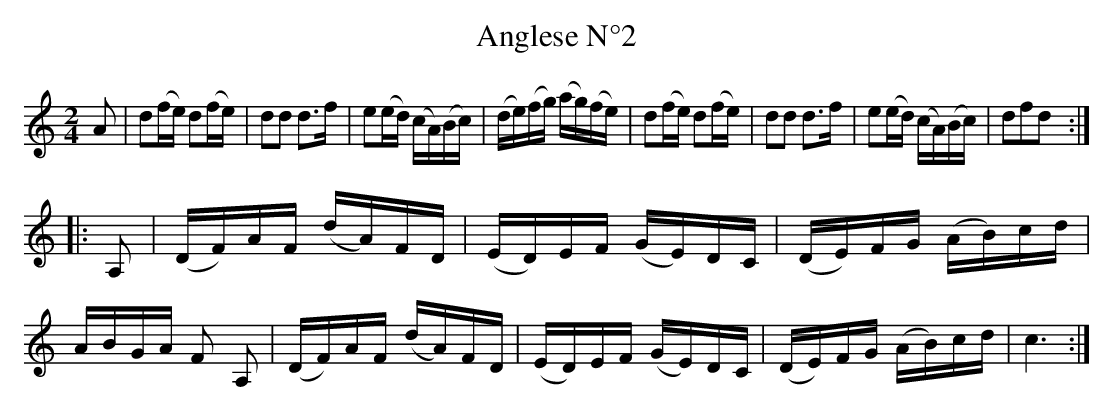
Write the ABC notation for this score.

X:1
T:Anglese N°2
M:2/4
K:Maj
L:1/16
A2|d2(fe) d2(fe)|d2d2 d2>f2|e2(ed) (cA)(Bc)|(de)(fg) (ag)(fe)|d2(fe) d2(fe)|d2d2 d2>f2|e2(ed) (cA)(Bc)|d2f2d2:|
|:A,2|(DF)AF (dA)FD|(ED)EF (GE)DC|(DE)FG (AB)cd|ABGA F2 A,2|(DF)AF (dA)FD|(ED)EF (GE)DC|(DE)FG (AB)cd|c6:|]
